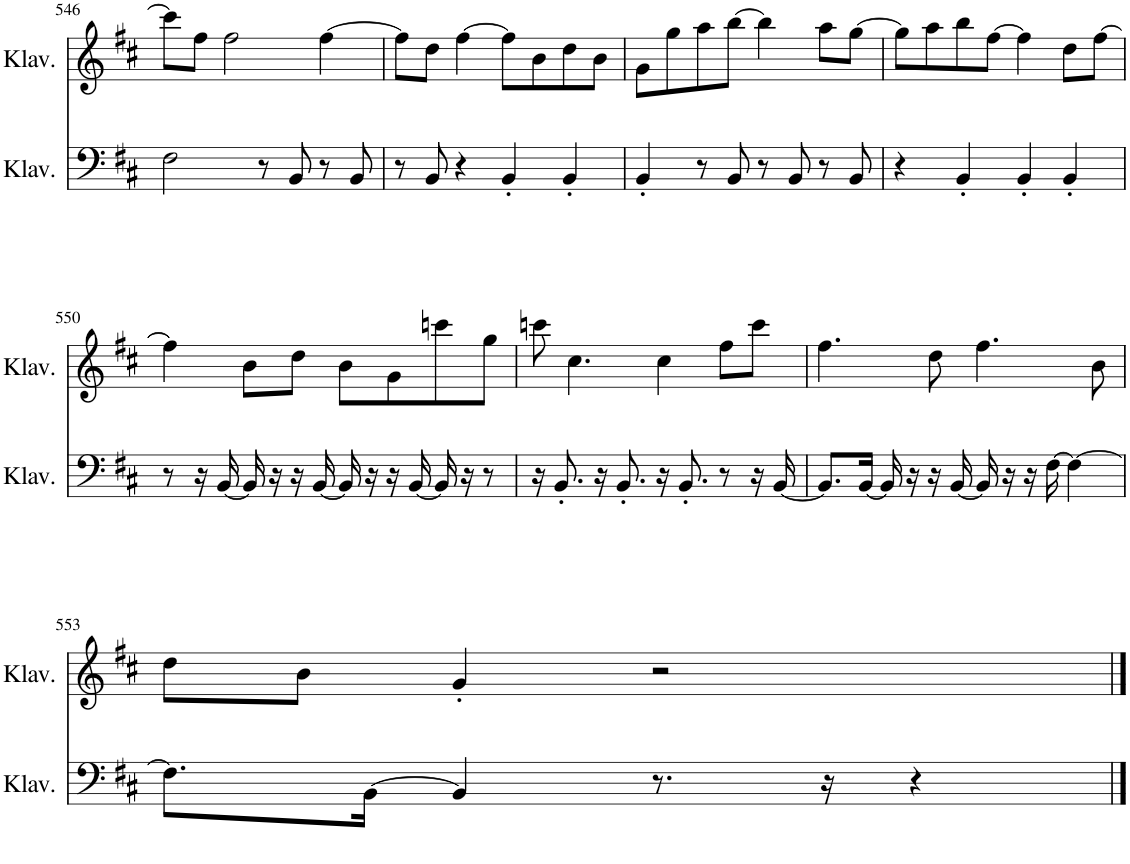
**kern	**kern
*part2	*part1
*staff2	*staff1
*I"Klavier	*I"Klavier
*I'Klav.	*I'Klav.
!!LO:PB:g=z
*clefF4	*clefG2
*k[f#c#]	*k[f#c#]
*M4/4	*M4/4
=546	=546
2F#\	8ccc#\L]
.	8ff#\J
.	2ff#\
8r	.
8BB/	.
8r	[4ff#\
8BB/	.
=547	=547
8r	8ff#\L]
8BB/	8dd\J
4r	[4ff#\
4BB'/	8ff#\L]
.	8b\
4BB'/	8dd\
.	8b\J
=548	=548
4BB'/	8g\L
.	8gg\
8r	8aa\
8BB/	[8bb\J
8r	4bb\]
8BB/	.
8r	8aa\L
8BB/	[8gg\J
=549	=549
4r	8gg\L]
.	8aa\
4BB'/	8bb\
.	[8ff#\J
4BB'/	4ff#\]
4BB'/	8dd\L
.	[8ff#\J
!!LO:LB:g=z
=550	=550
8r	4ff#\]
16r	.
[16BB/	.
16BB/]	8b\L
16r	.
16r	8dd\J
[16BB/	.
16BB/]	8b\L
16r	.
16r	8g\
[16BB/	.
16BB/]	8cccn\
16r	.
8r	8gg\J
=551	=551
16r	8cccn\
8.BB'/	.
.	4.cc#\
16r	.
8.BB'/	.
16r	4cc#\
8.BB'/	.
8r	8ff#\L
16r	8ccc\J
[16BB/	.
=552	=552
8.BB/L]	4.ff#\
[16BB/Jk	.
16BB/]	.
16r	.
16r	8dd\
[16BB/	.
16BB/]	4.ff#\
16r	.
16r	.
[16F#\	.
4F#\_	.
.	8b\
!!LO:LB:g=z
=553	=553
8.F#\L]	8dd\L
.	8b\J
[16BB\Jk	.
4BB/]	4g'/
8.r	2r
16r	.
4r	.
==	==
*-	*-
